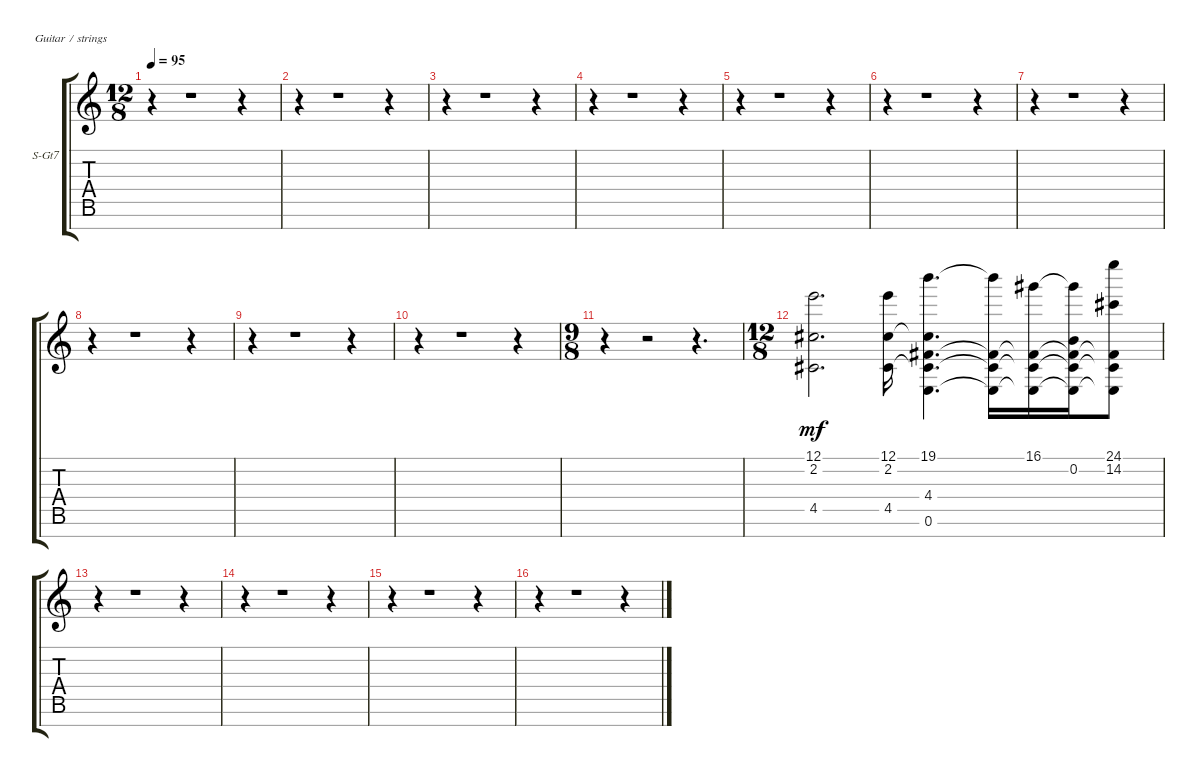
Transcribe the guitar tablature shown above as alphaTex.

\bracketExtendMode groupsimilarinstruments
\firstSystemTrackNameOrientation horizontal
\otherSystemsTrackNameOrientation horizontal
\track ("Textures" "S-Gt7") {instrument pad2warm}
\staff {score tabs}
\tuning (E4 B3 G3 D3 A2 E2 B1)
\displaytranspose 12
\ts (12 8)
\tempo 95
\clef g2
\ks c
r.4{dy mf} r.1 r.4 |
r.4 r.1 r.4 |
r.4 r.1 r.4 |
r.4 r.1 r.4 |
r.4 r.1 r.4 |
r.4 r.1 r.4 |
r.4 r.1 r.4 |
r.4 r.1 r.4 |
r.4 r.1 r.4 |
r.4 r.1 r.4 |
\ts (9 8)
\beaming (8 2 2 2 3)
r.4 r.2 r.4{d} |
\ts (12 8)
\beaming (8 2 2 2 6)
(12.1 2.2 4.5).2{d} (12.1 2.2 4.5).16 (19.1 2.2{t} 4.4 4.5{t} 0.6).4{d} (19.1{t} 4.4{t} 4.5{t} 0.6{t}).16 (16.1 4.4{t} 4.5{t} 0.6{t}).16 (16.1{t} 0.2 4.4{t} 4.5{t} 0.6{t}).16 (24.1 14.2 4.4{t} 4.5{t} 0.6{t}).8 |
r.4 r.1 r.4 |
r.4 r.1 r.4 |
r.4 r.1 r.4 |
r.4 r.1 r.4
